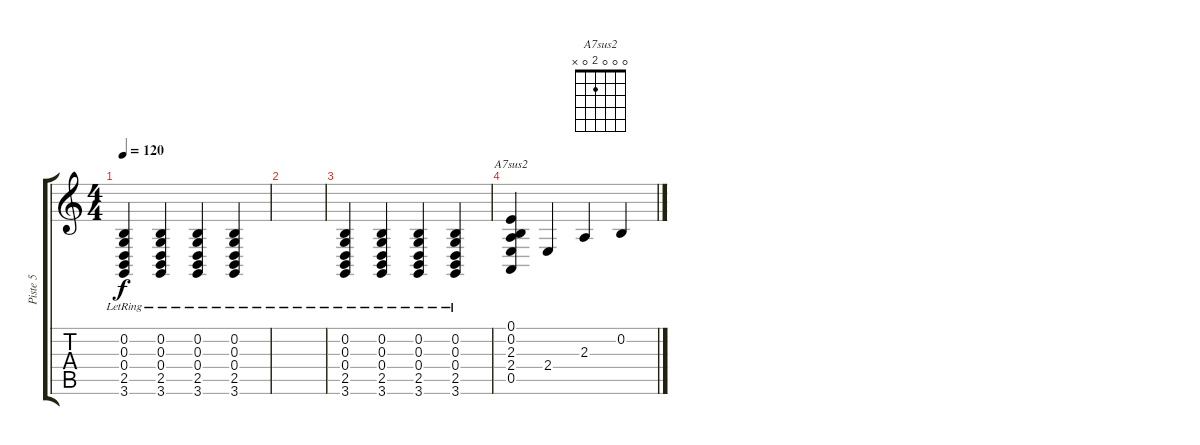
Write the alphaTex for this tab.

\track ("Piste 5" "Piste 5") {instrument acousticgrandpiano}
\staff {score tabs}
\tuning (E4 B3 G3 D3 A2 E2) {hide}
\chord ("A7sus2" 0 0 0 2 0 x)
\ts (4 4)
\tempo 120
\clef g2
\ks c
(0.2{lr} 0.3{lr} 0.4{lr} 2.5{lr} 3.6{lr}).4{dy f} (0.2{lr} 0.3{lr} 0.4{lr} 2.5{lr} 3.6{lr}).4 (0.2{lr} 0.3{lr} 0.4{lr} 2.5{lr} 3.6{lr}).4 (0.2{lr} 0.3{lr} 0.4{lr} 2.5{lr} 3.6{lr}).4 |
|
(0.2{lr} 0.3{lr} 0.4{lr} 2.5{lr} 3.6{lr}).4 (0.2{lr} 0.3{lr} 0.4{lr} 2.5{lr} 3.6{lr}).4 (0.2{lr} 0.3{lr} 0.4{lr} 2.5{lr} 3.6{lr}).4 (0.2{lr} 0.3{lr} 0.4{lr} 2.5{lr} 3.6{lr}).4 |
(0.1 0.2 2.3 2.4 0.5).4{ch "A7sus2"} 2.4.4 2.3.4 0.2.4
